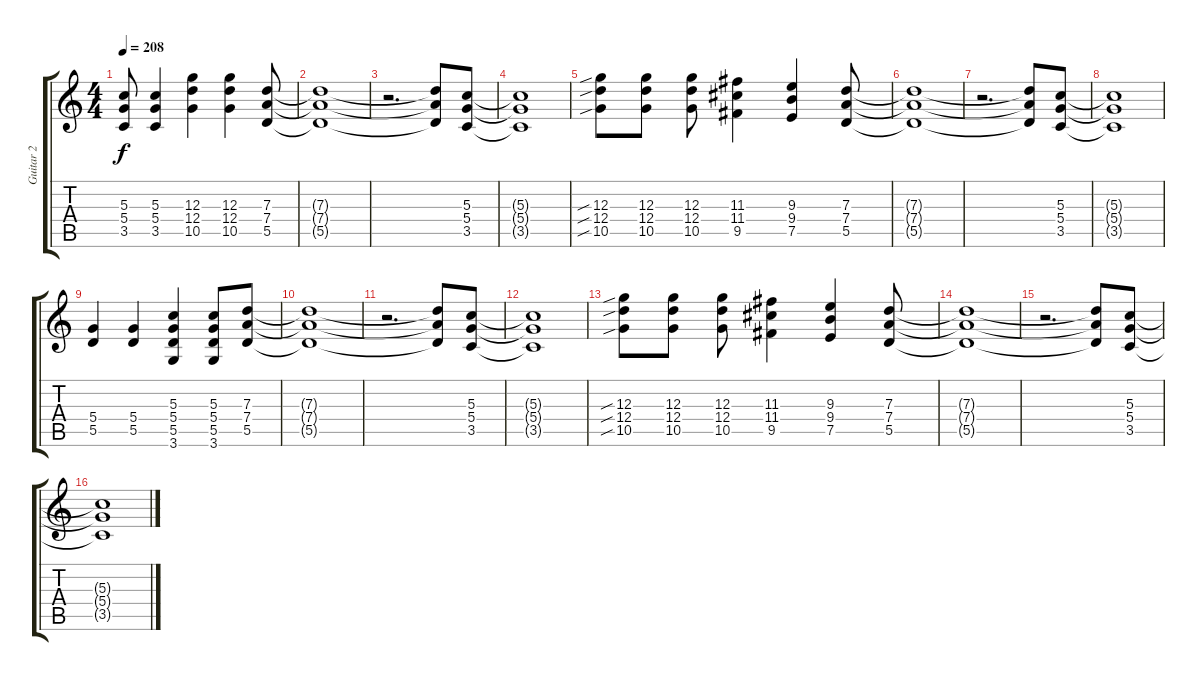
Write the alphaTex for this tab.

\track ("Guitar 2" "Guitar 2") {instrument overdrivenguitar}
\staff {score tabs}
\tuning (E4 B3 G3 D3 A2 E2) {hide}
\ts (4 4)
\tempo 208
\clef g2
\ks c
(5.3{t} 5.4{t} 3.5{t}).8{dy f} (5.3 5.4 3.5).4 (12.3 12.4 10.5).4 (12.3 12.4 10.5).4 (7.3 7.4 5.5).8 |
(7.3{t} 7.4{t} 5.5{t}).1 |
r.2{d} (7.3{t} 7.4{t} 5.5{t}).8 (5.3 5.4 3.5).8 |
(5.3{t} 5.4{t} 3.5{t}).1 |
(12.3{sib} 12.4{sib} 10.5{sib}).8 (12.3 12.4 10.5).8 (12.3 12.4 10.5).8 (11.3 11.4 9.5).4 (9.3 9.4 7.5).4 (7.3 7.4 5.5).8 |
(7.3{t} 7.4{t} 5.5{t}).1 |
r.2{d} (7.3{t} 7.4{t} 5.5{t}).8 (5.3 5.4 3.5).8 |
(5.3{t} 5.4{t} 3.5{t}).1 |
(5.4 5.5).4 (5.4 5.5).4 (5.3 5.4 5.5 3.6).4 (5.3 5.4 5.5 3.6).8 (7.3 7.4 5.5).8 |
(7.3{t} 7.4{t} 5.5{t}).1 |
r.2{d} (7.3{t} 7.4{t} 5.5{t}).8 (5.3 5.4 3.5).8 |
(5.3{t} 5.4{t} 3.5{t}).1 |
(12.3{sib} 12.4{sib} 10.5{sib}).8 (12.3 12.4 10.5).8 (12.3 12.4 10.5).8 (11.3 11.4 9.5).4 (9.3 9.4 7.5).4 (7.3 7.4 5.5).8 |
(7.3{t} 7.4{t} 5.5{t}).1 |
r.2{d} (7.3{t} 7.4{t} 5.5{t}).8 (5.3 5.4 3.5).8 |
(5.3{t} 5.4{t} 3.5{t}).1
